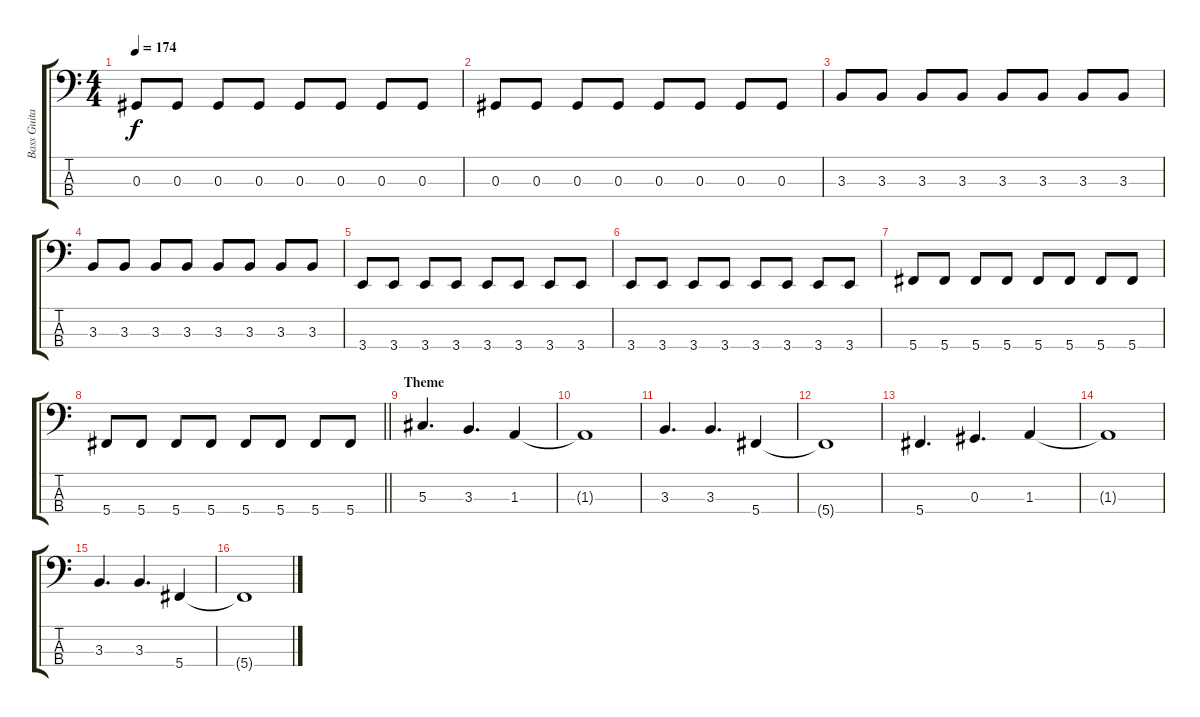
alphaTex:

\track ("Bass Guitar (Synth/Guitar)" "Bass Guita") {instrument synthbass2}
\staff {score tabs}
\tuning (Gb2 Db2 Ab1 Db1) {hide}
\ts (4 4)
\tempo 174
\clef f4
\ks c
0.3.8{dy f} 0.3.8 0.3.8 0.3.8 0.3.8 0.3.8 0.3.8 0.3.8 |
0.3.8 0.3.8 0.3.8 0.3.8 0.3.8 0.3.8 0.3.8 0.3.8 |
3.3.8 3.3.8 3.3.8 3.3.8 3.3.8 3.3.8 3.3.8 3.3.8 |
3.3.8 3.3.8 3.3.8 3.3.8 3.3.8 3.3.8 3.3.8 3.3.8 |
3.4.8 3.4.8 3.4.8 3.4.8 3.4.8 3.4.8 3.4.8 3.4.8 |
3.4.8 3.4.8 3.4.8 3.4.8 3.4.8 3.4.8 3.4.8 3.4.8 |
5.4.8 5.4.8 5.4.8 5.4.8 5.4.8 5.4.8 5.4.8 5.4.8 |
\barLineRight lightlight
5.4.8 5.4.8 5.4.8 5.4.8 5.4.8 5.4.8 5.4.8 5.4.8 |
\section ("" "Theme")
5.3.4{d} 3.3.4{d} 1.3.4 |
1.3{t}.1 |
3.3.4{d} 3.3.4{d} 5.4.4 |
5.4{t}.1 |
5.4.4{d} 0.3.4{d} 1.3.4 |
1.3{t}.1 |
3.3.4{d} 3.3.4{d} 5.4.4 |
5.4{t}.1
